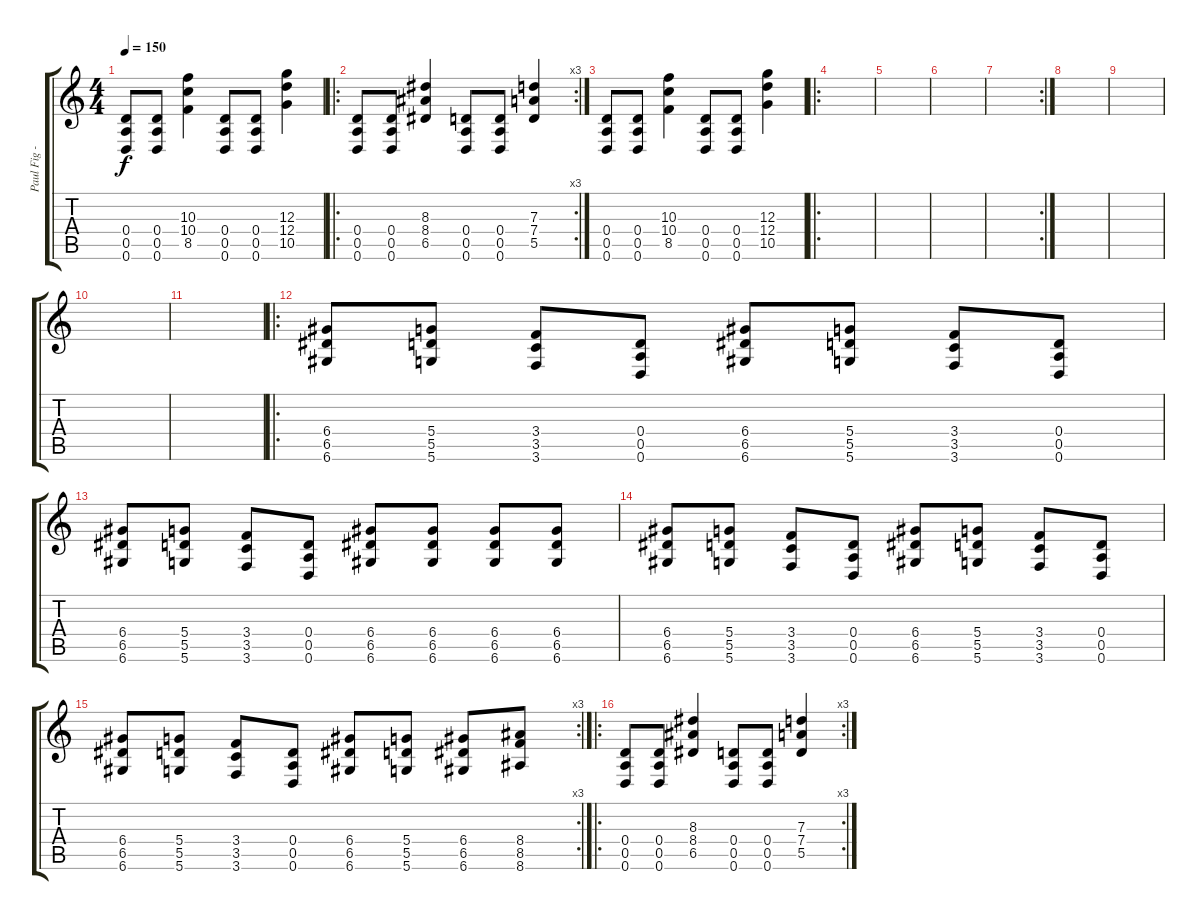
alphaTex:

\track ("Paul Fig - Guitar (DropD)" "Paul Fig -") {instrument distortionguitar}
\staff {score tabs}
\tuning (E4 B3 G3 D3 A2 D2) {hide}
\ts (4 4)
\tempo 150
\clef g2
\ks c
(0.4 0.5 0.6).8{dy f} (0.4 0.5 0.6).8 (10.3 10.4 8.5).4 (0.4 0.5 0.6).8 (0.4 0.5 0.6).8 (12.3 12.4 10.5).4 |
\ro
\rc 3
(0.4 0.5 0.6).8 (0.4 0.5 0.6).8 (8.3 8.4 6.5).4 (0.4 0.5 0.6).8 (0.4 0.5 0.6).8 (7.3 7.4 5.5).4 |
(0.4 0.5 0.6).8 (0.4 0.5 0.6).8 (10.3 10.4 8.5).4 (0.4 0.5 0.6).8 (0.4 0.5 0.6).8 (12.3 12.4 10.5).4 |
\ro
|
|
|
\rc 2
|
|
|
|
|
\ro
(6.4 6.5 6.6).8 (5.4 5.5 5.6).8 (3.4 3.5 3.6).8 (0.4 0.5 0.6).8 (6.4 6.5 6.6).8 (5.4 5.5 5.6).8 (3.4 3.5 3.6).8 (0.4 0.5 0.6).8 |
(6.4 6.5 6.6).8 (5.4 5.5 5.6).8 (3.4 3.5 3.6).8 (0.4 0.5 0.6).8 (6.4 6.5 6.6).8 (6.4 6.5 6.6).8 (6.4 6.5 6.6).8 (6.4 6.5 6.6).8 |
(6.4 6.5 6.6).8 (5.4 5.5 5.6).8 (3.4 3.5 3.6).8 (0.4 0.5 0.6).8 (6.4 6.5 6.6).8 (5.4 5.5 5.6).8 (3.4 3.5 3.6).8 (0.4 0.5 0.6).8 |
\rc 3
(6.4 6.5 6.6).8 (5.4 5.5 5.6).8 (3.4 3.5 3.6).8 (0.4 0.5 0.6).8 (6.4 6.5 6.6).8 (5.4 5.5 5.6).8 (6.4 6.5 6.6).8 (8.4 8.5 8.6).8 |
\ro
\rc 3
(0.4 0.5 0.6).8 (0.4 0.5 0.6).8 (8.3 8.4 6.5).4 (0.4 0.5 0.6).8 (0.4 0.5 0.6).8 (7.3 7.4 5.5).4
